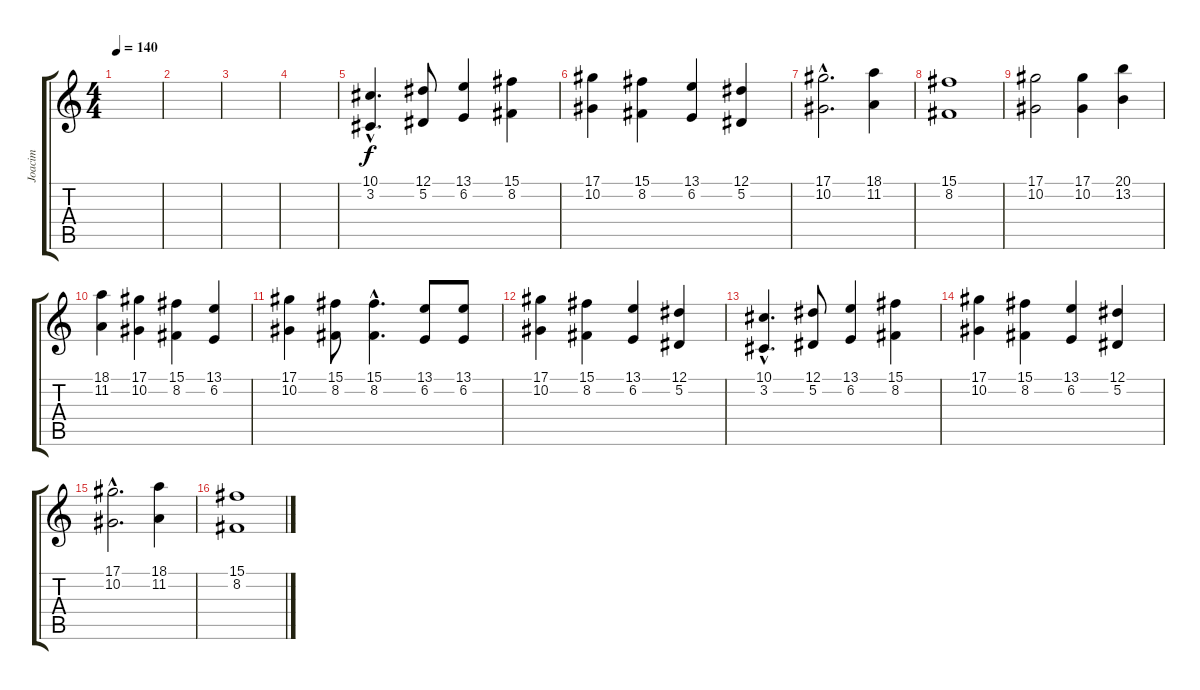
\track ("Joacim" "Joacim") {instrument lead1square}
\staff {score tabs}
\tuning (Eb4 Bb3 Gb3 Db3 Ab2 Eb2) {hide}
\ts (4 4)
\tempo 140
\clef g2
\ks c
|
|
|
|
(10.1{hac} 3.2{hac}).4{d} (12.1 5.2).8 (13.1 6.2).4 (15.1 8.2).4 |
(17.1 10.2).4 (15.1 8.2).4 (13.1 6.2).4 (12.1 5.2).4 |
(17.1{hac} 10.2{hac}).2{d} (18.1 11.2).4 |
(15.1 8.2).1 |
(17.1 10.2).2 (17.1 10.2).4 (20.1 13.2).4 |
(18.1 11.2).4 (17.1 10.2).4 (15.1 8.2).4 (13.1 6.2).4 |
(17.1 10.2).4 (15.1 8.2).8 (15.1{hac} 8.2{hac}).4{d} (13.1 6.2).8 (13.1 6.2).8 |
(17.1 10.2).4 (15.1 8.2).4 (13.1 6.2).4 (12.1 5.2).4 |
(10.1{hac} 3.2{hac}).4{d} (12.1 5.2).8 (13.1 6.2).4 (15.1 8.2).4 |
(17.1 10.2).4 (15.1 8.2).4 (13.1 6.2).4 (12.1 5.2).4 |
(17.1{hac} 10.2{hac}).2{d} (18.1 11.2).4 |
(15.1 8.2).1
